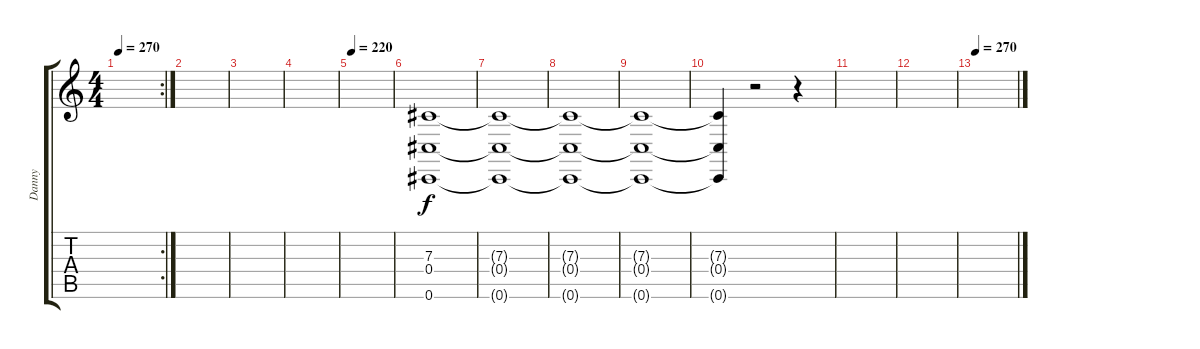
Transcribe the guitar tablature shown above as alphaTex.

\track ("Danny" "Danny") {instrument stringensemble1}
\staff {score tabs}
\tuning (Eb4 Bb3 Gb3 Db3 Ab2 Db2) {hide}
\rc 2
\ts (4 4)
\tempo 270
\clef g2
\ks c
|
|
|
|
\tempo 220
|
(7.3 0.4 0.6).1 |
(7.3{t} 0.4{t} 0.6{t}).1 |
(7.3{t} 0.4{t} 0.6{t}).1 |
(7.3{t} 0.4{t} 0.6{t}).1 |
(7.3{t} 0.4{t} 0.6{t}).4 r.2 r.4 |
|
|
\tempo 270
